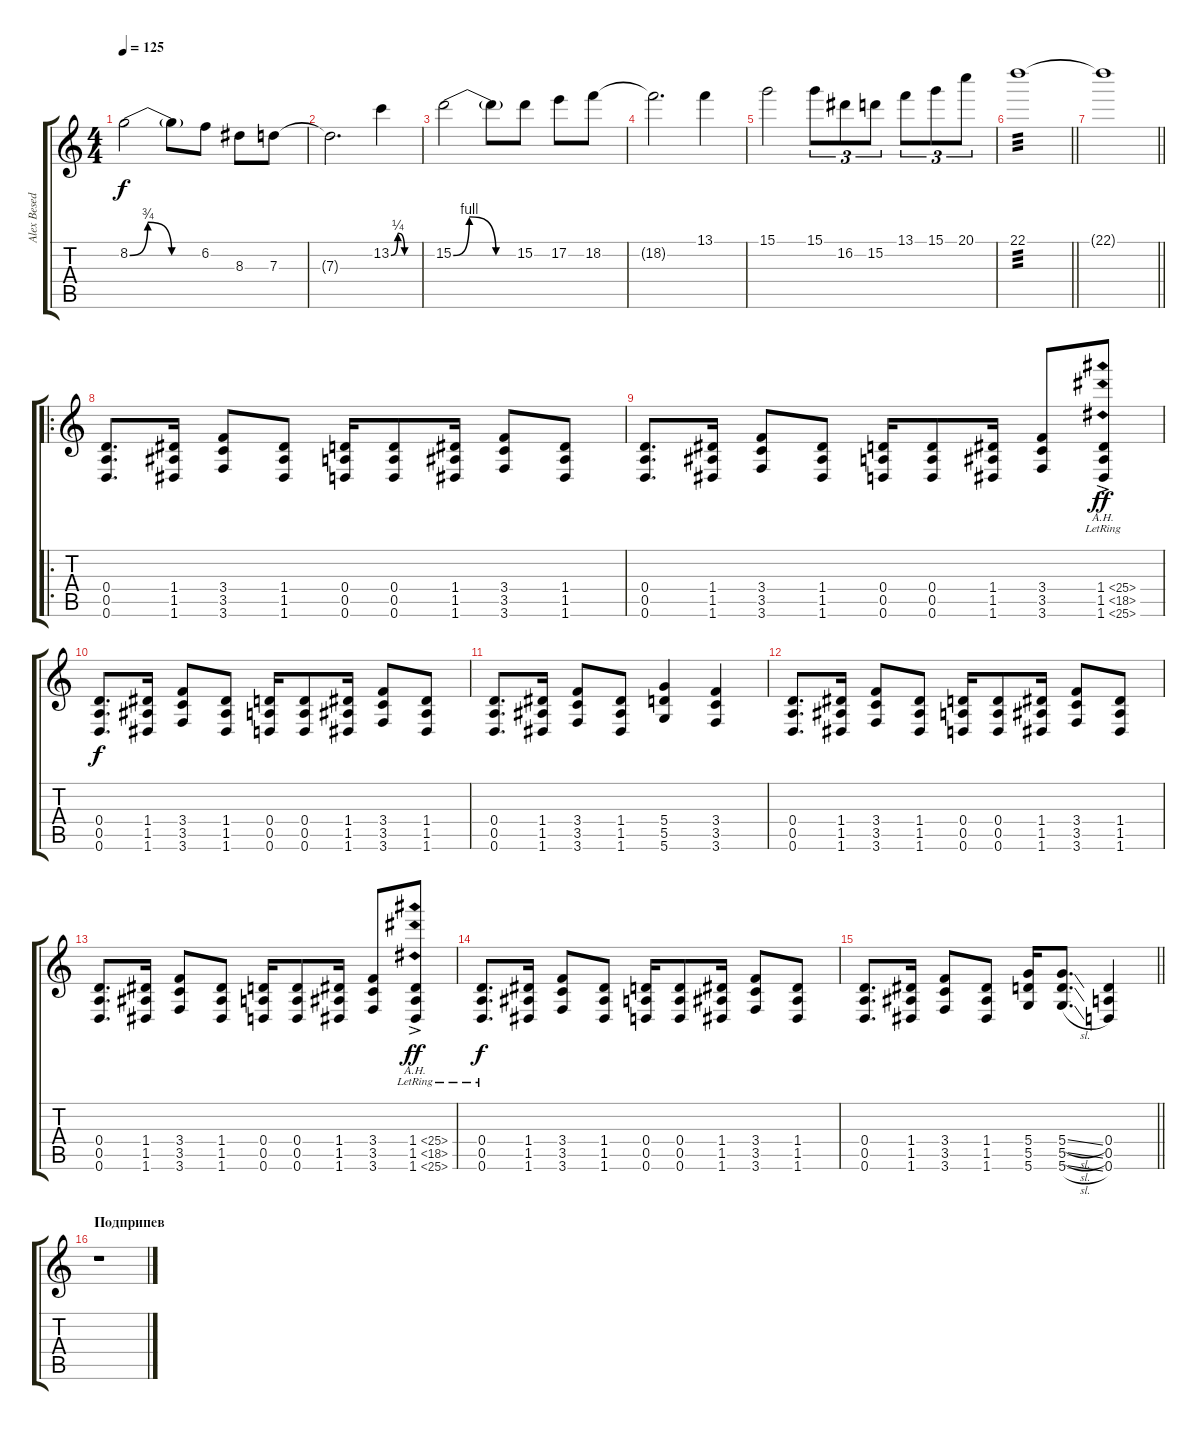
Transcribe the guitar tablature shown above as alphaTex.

\track ("Alex Besedin" "Alex Besed") {instrument distortionguitar}
\staff {score tabs}
\tuning (E4 B3 G3 D3 A2 D2) {hide}
\ts (4 4)
\tempo 125
\clef g2
\ks c
8.2{be (custom 0 0 15 3 35 0 60 0)}.2{dy f} 8.2{t}.8 6.2.8 8.3.8 7.3.8 |
7.3{t}.2{d} 13.2{be (custom 0 0 15 1 30 0 60 0)}.4 |
15.2{be (custom 0 0 15 4 40 0 60 0)}.2 15.2{t}.8 15.2.8 17.2.8 18.2.8 |
18.2{t}.2{d} 13.1.4 |
15.1.2 15.1.8{tu (3 2)} 16.2.8{tu (3 2)} 15.2.8{tu (3 2)} 13.1.8{tu (3 2)} 15.1.8{tu (3 2)} 20.1.8{tu (3 2)} |
\barLineRight lightlight
22.1.1{tp 3} |
\barLineRight lightlight
22.1{t}.1 |
\ro
(0.4 0.5 0.6).8{d volume 16} (1.4 1.5 1.6).16 (3.4 3.5 3.6).8 (1.4 1.5 1.6).8 (0.4 0.5 0.6).16 (0.4 0.5 0.6).8 (1.4 1.5 1.6).16 (3.4 3.5 3.6).8 (1.4 1.5 1.6).8 |
(0.4 0.5 0.6).8{d} (1.4 1.5 1.6).16 (3.4 3.5 3.6).8 (1.4 1.5 1.6).8 (0.4 0.5 0.6).16 (0.4 0.5 0.6).8 (1.4 1.5 1.6).16 (3.4 3.5 3.6).8 (1.4{ah 24 ac lr} 1.5{ah 17 ac lr} 1.6{ah 24 ac lr}).8{dy ff} |
(0.4 0.5 0.6).8{d dy f} (1.4 1.5 1.6).16 (3.4 3.5 3.6).8 (1.4 1.5 1.6).8 (0.4 0.5 0.6).16 (0.4 0.5 0.6).8 (1.4 1.5 1.6).16 (3.4 3.5 3.6).8 (1.4 1.5 1.6).8 |
(0.4 0.5 0.6).8{d} (1.4 1.5 1.6).16 (3.4 3.5 3.6).8 (1.4 1.5 1.6).8 (5.4 5.5 5.6).4 (3.4 3.5 3.6).4 |
(0.4 0.5 0.6).8{d} (1.4 1.5 1.6).16 (3.4 3.5 3.6).8 (1.4 1.5 1.6).8 (0.4 0.5 0.6).16 (0.4 0.5 0.6).8 (1.4 1.5 1.6).16 (3.4 3.5 3.6).8 (1.4 1.5 1.6).8 |
(0.4 0.5 0.6).8{d} (1.4 1.5 1.6).16 (3.4 3.5 3.6).8 (1.4 1.5 1.6).8 (0.4 0.5 0.6).16 (0.4 0.5 0.6).8 (1.4 1.5 1.6).16 (3.4 3.5 3.6).8 (1.4{ah 24 ac lr} 1.5{ah 17 ac lr} 1.6{ah 24 ac lr}).8{dy ff} |
(0.4{lr} 0.5{lr} 0.6{lr}).8{d dy f} (1.4 1.5 1.6).16 (3.4 3.5 3.6).8 (1.4 1.5 1.6).8 (0.4 0.5 0.6).16 (0.4 0.5 0.6).8 (1.4 1.5 1.6).16 (3.4 3.5 3.6).8 (1.4 1.5 1.6).8 |
\barLineRight lightlight
(0.4 0.5 0.6).8{d} (1.4 1.5 1.6).16 (3.4 3.5 3.6).8 (1.4 1.5 1.6).8 (5.4 5.5 5.6).16 (5.4{sl} 5.5{sl} 5.6{sl}).8{d} (0.4 0.5 0.6).4 |
\section ("" "Подприпев")
r.1
